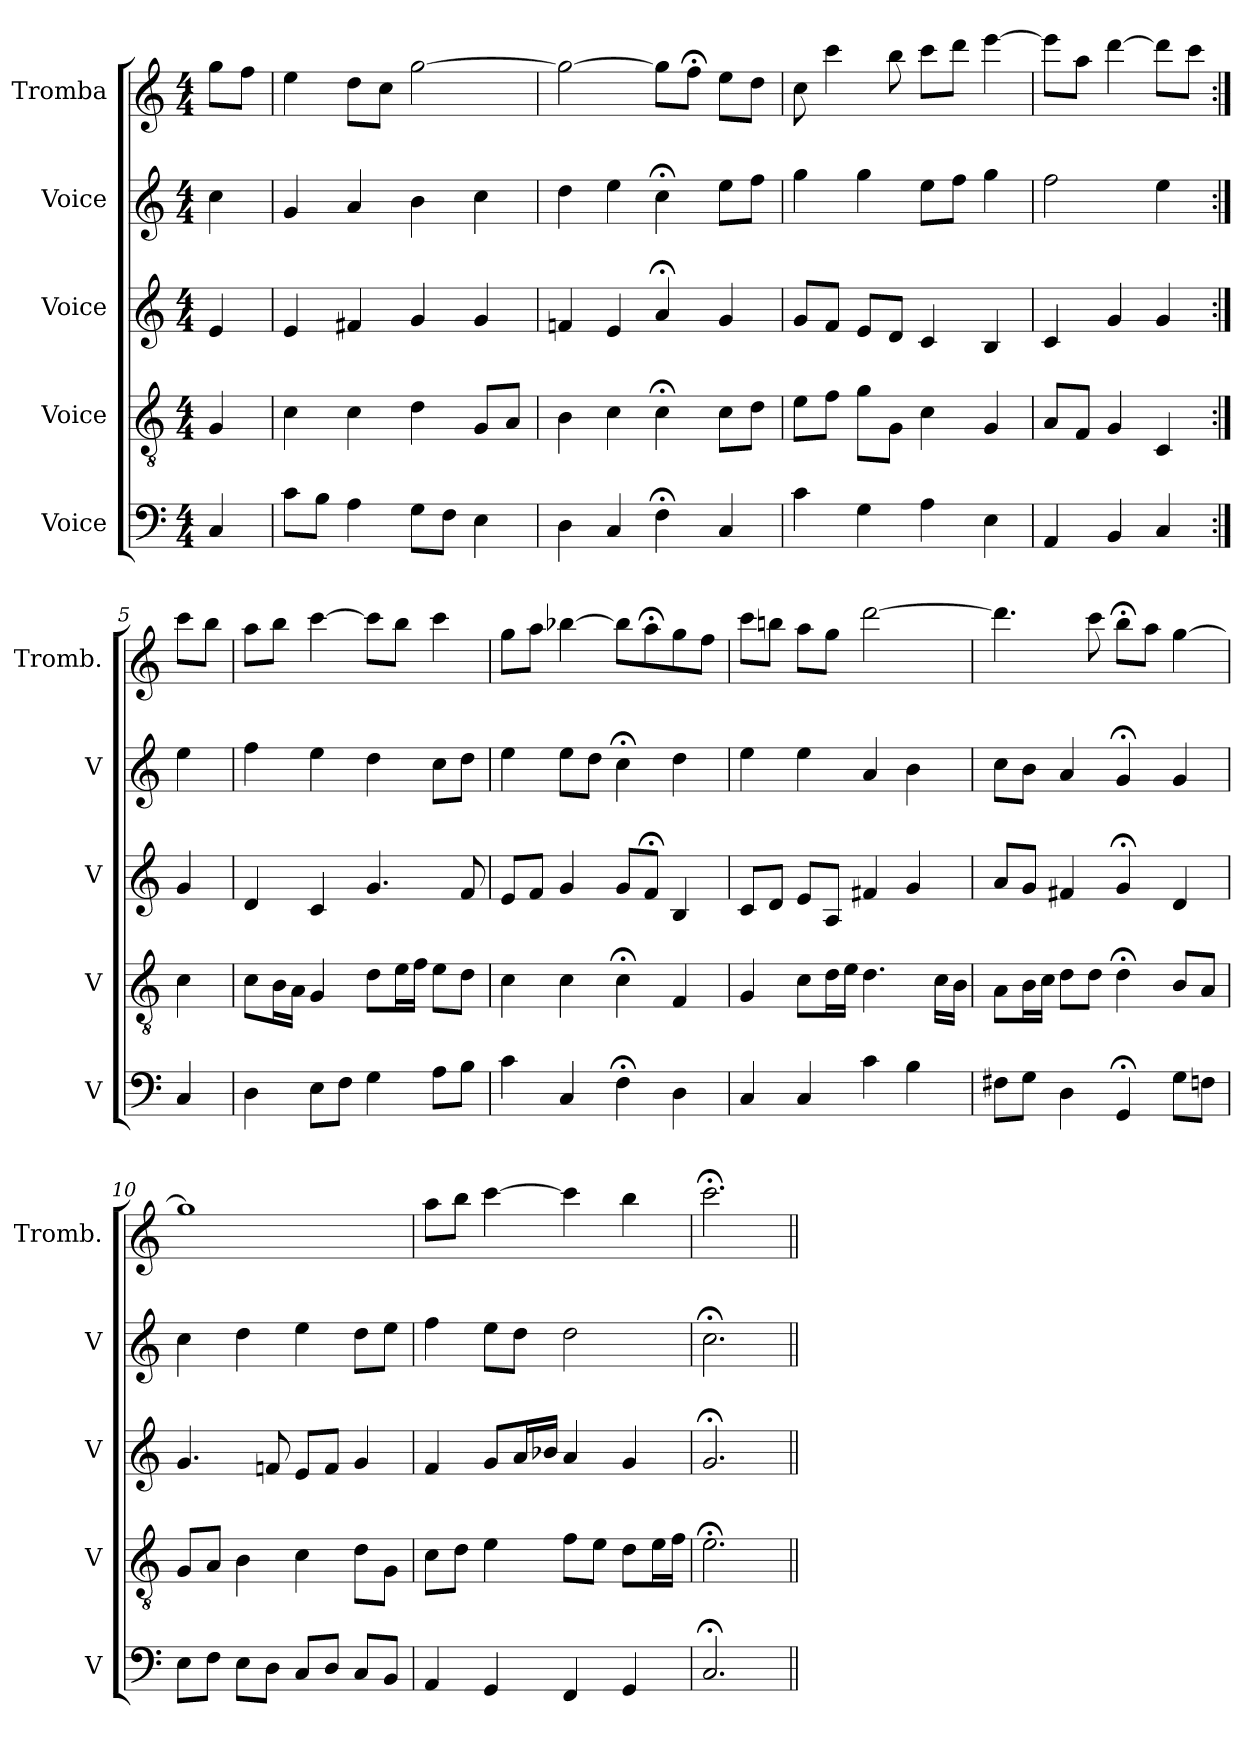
**kern	**kern	**kern	**kern	**kern
*part5	*part4	*part3	*part2	*part1
*staff5	*staff4	*staff3	*staff2	*staff1
*I"Voice	*I"Voice	*I"Voice	*I"Voice	*I"Tromba
*I'V	*I'V	*I'V	*I'V	*I'Tromb.
*clefF4	*clefGv2	*clefG2	*clefG2	*clefG2
*k[]	*k[]	*k[]	*k[]	*k[]
*M4/4	*M4/4	*M4/4	*M4/4	*M4/4
=1	=1	=1	=1	=1
4C/	4G/	4e/	4cc\	8gg\L
.	.	.	.	8ff\J
=2	=2	=2	=2	=2
8c\L	4c\	4e/	4g/	4ee\
8B\J	.	.	.	.
4A\	4c\	4f#X/	4a/	8dd\L
.	.	.	.	8cc\J
8G\L	4d\	4g/	4b\	[2gg\
8F\J	.	.	.	.
4E\	8G/L	4g/	4cc\	.
.	8A/J	.	.	.
=3	=3	=3	=3	=3
4D\	4B\	4fn/	4dd\	2gg\_
4C/	4c\	4e/	4ee\	.
4F;<\	4c;<\	4a;</	4cc;<\	8gg\L]
.	.	.	.	8ff;<\J
4C/	8c\L	4g/	8ee\L	8ee\L
.	8d\J	.	8ff\J	8dd\J
=4	=4	=4	=4	=4
4c\	8e\L	8g/L	4gg\	8cc\
.	8f\J	8f/J	.	4ccc\
4G\	8g\L	8e/L	4gg\	.
.	8G\J	8d/J	.	8bb\
4A\	4c\	4c/	8ee\L	8ccc\L
.	.	.	8ff\J	8ddd\J
4E\	4G/	4B/	4gg\	[4eee\
=5	=5	=5	=5	=5
4AA/	8A/L	4c/	2ff\	8eee\L]
.	8F/J	.	.	8aa\J
4BB/	4G/	4g/	.	[4ddd\
4C/	4C/	4g/	4ee\	8ddd\L]
.	.	.	.	8ccc\J
=5X1:|!	=5X1:|!	=5X1:|!	=5X1:|!	=5X1:|!
4C/	4c\	4g/	4ee\	8ccc\L
.	.	.	.	8bb\J
!!LO:LB:g=z
=6	=6	=6	=6	=6
4D\	8c\L	4d/	4ff\	8aa\L
.	16B\L	.	.	8bb\J
.	16A\JJ	.	.	.
8E\L	4G/	4c/	4ee\	[4ccc\
8F\J	.	.	.	.
4G\	8d\L	4.g/	4dd\	8ccc\L]
.	16e\L	.	.	8bb\J
.	16f\JJ	.	.	.
8A\L	8e\L	.	8cc\L	4ccc\
8B\J	8d\J	8f/	8dd\J	.
=7	=7	=7	=7	=7
4c\	4c\	8e/L	4ee\	8gg\L
.	.	8f/J	.	8aa\J
4C/	4c\	4g/	8ee\L	[4bb-X\
.	.	.	8dd\J	.
4F;<\	4c;<\	8g/L	4cc;<\	8bb-\L]
.	.	8f;</J	.	8aa;<\
4D\	4F/	4B/	4dd\	8gg\
.	.	.	.	8ff\J
=8	=8	=8	=8	=8
4C/	4G/	8c/L	4ee\	8ccc\L
.	.	8d/J	.	8bbn\J
4C/	8c\L	8e/L	4ee\	8aa\L
.	16d\L	8A/J	.	8gg\J
.	16e\JJ	.	.	.
4c\	4.d\	4f#X/	4a/	[2ddd\
4B\	.	4g/	4b\	.
.	16c\LL	.	.	.
.	16B\JJ	.	.	.
=9	=9	=9	=9	=9
8F#X\L	8A\L	8a/L	8cc\L	4.ddd\]
8G\J	16B\L	8g/J	8b\J	.
.	16c\JJ	.	.	.
4D\	8d\L	4f#X/	4a/	.
.	8d\J	.	.	8ccc\
4GG;</	4d;<\	4g;</	4g;</	8bb;<\L
.	.	.	.	8aa\J
8G\L	8B/L	4d/	4g/	[4gg\
8Fn\J	8A/J	.	.	.
!!LO:PB:g=z
=10	=10	=10	=10	=10
8E\L	8G/L	4.g/	4cc\	1gg]
8F\J	8A/J	.	.	.
8E\L	4B\	.	4dd\	.
8D\J	.	8fn/	.	.
8C/L	4c\	8e/L	4ee\	.
8D/J	.	8f/J	.	.
8C/L	8d\L	4g/	8dd\L	.
8BB/J	8G\J	.	8ee\J	.
=11	=11	=11	=11	=11
4AA/	8c\L	4f/	4ff\	8aa\L
.	8d\J	.	.	8bb\J
4GG/	4e\	8g/L	8ee\L	[4ccc\
.	.	16a/L	8dd\J	.
.	.	16b-X/JJ	.	.
4FF/	8f\L	4a/	2dd\	4ccc\]
.	8e\J	.	.	.
4GG/	8d\L	4g/	.	4bb\
.	16e\L	.	.	.
.	16f\JJ	.	.	.
=12	=12	=12	=12	=12
2.C;</	2.e;<\	2.g;</	2.cc;<\	2.ccc;<\
=||	=||	=||	=||	=||
*-	*-	*-	*-	*-
